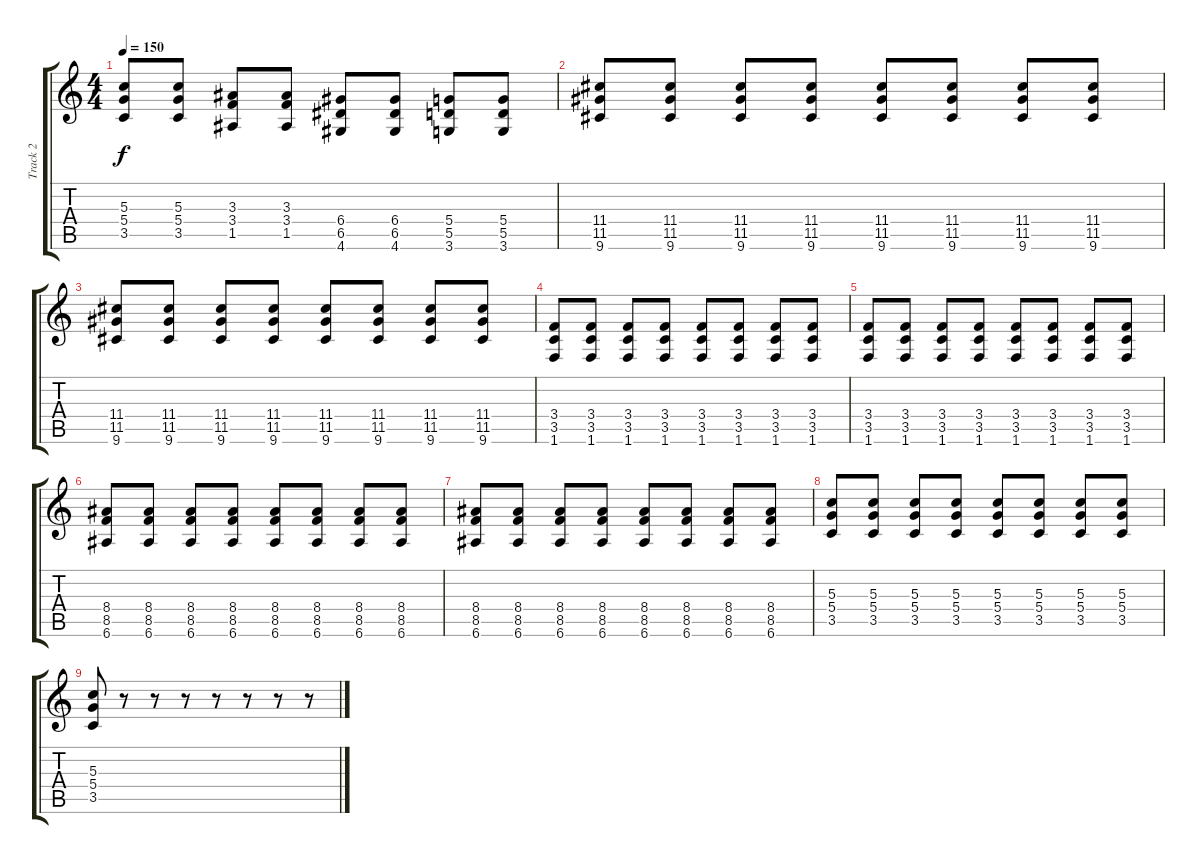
\track ("Track 2" "Track 2") {instrument distortionguitar}
\staff {score tabs}
\tuning (E4 B3 G3 D3 A2 E2) {hide}
\ts (4 4)
\tempo 150
\clef g2
\ks c
(5.3 5.4 3.5).8{dy f} (5.3 5.4 3.5).8 (3.3 3.4 1.5).8 (3.3 3.4 1.5).8 (6.4 6.5 4.6).8 (6.4 6.5 4.6).8 (5.4 5.5 3.6).8 (5.4 5.5 3.6).8 |
(11.4 11.5 9.6).8 (11.4 11.5 9.6).8 (11.4 11.5 9.6).8 (11.4 11.5 9.6).8 (11.4 11.5 9.6).8 (11.4 11.5 9.6).8 (11.4 11.5 9.6).8 (11.4 11.5 9.6).8 |
(11.4 11.5 9.6).8 (11.4 11.5 9.6).8 (11.4 11.5 9.6).8 (11.4 11.5 9.6).8 (11.4 11.5 9.6).8 (11.4 11.5 9.6).8 (11.4 11.5 9.6).8 (11.4 11.5 9.6).8 |
(3.4 3.5 1.6).8 (3.4 3.5 1.6).8 (3.4 3.5 1.6).8 (3.4 3.5 1.6).8 (3.4 3.5 1.6).8 (3.4 3.5 1.6).8 (3.4 3.5 1.6).8 (3.4 3.5 1.6).8 |
(3.4 3.5 1.6).8 (3.4 3.5 1.6).8 (3.4 3.5 1.6).8 (3.4 3.5 1.6).8 (3.4 3.5 1.6).8 (3.4 3.5 1.6).8 (3.4 3.5 1.6).8 (3.4 3.5 1.6).8 |
(8.4 8.5 6.6).8 (8.4 8.5 6.6).8 (8.4 8.5 6.6).8 (8.4 8.5 6.6).8 (8.4 8.5 6.6).8 (8.4 8.5 6.6).8 (8.4 8.5 6.6).8 (8.4 8.5 6.6).8 |
(8.4 8.5 6.6).8 (8.4 8.5 6.6).8 (8.4 8.5 6.6).8 (8.4 8.5 6.6).8 (8.4 8.5 6.6).8 (8.4 8.5 6.6).8 (8.4 8.5 6.6).8 (8.4 8.5 6.6).8 |
(5.3 5.4 3.5).8 (5.3 5.4 3.5).8 (5.3 5.4 3.5).8 (5.3 5.4 3.5).8 (5.3 5.4 3.5).8 (5.3 5.4 3.5).8 (5.3 5.4 3.5).8 (5.3 5.4 3.5).8 |
(5.3 5.4 3.5).8 r.8 r.8 r.8 r.8 r.8 r.8 r.8
